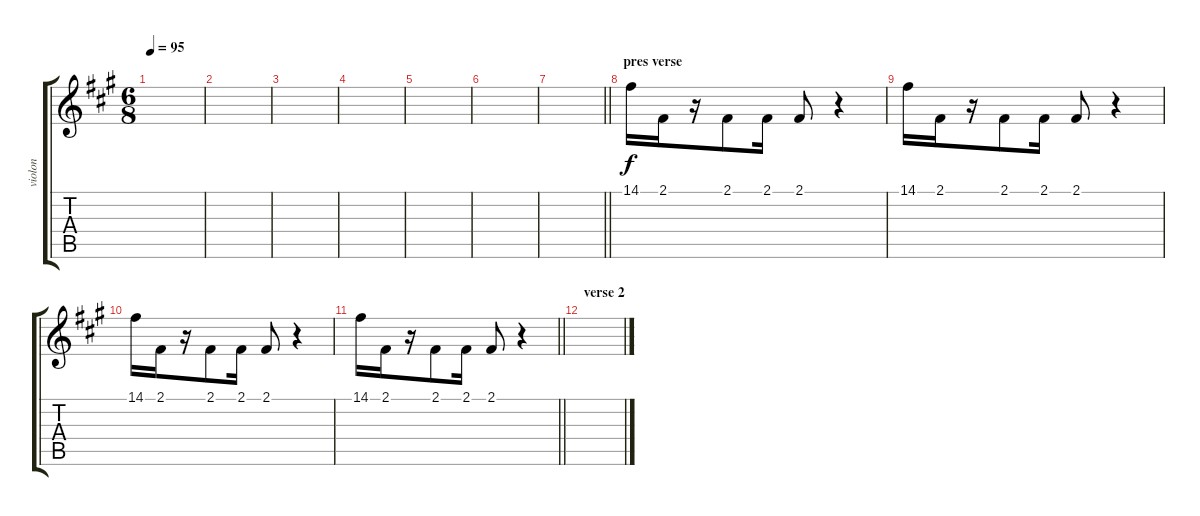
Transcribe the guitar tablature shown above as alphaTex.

\track ("violon" "violon") {instrument stringensemble1}
\staff {score tabs}
\tuning (E4 B3 G3 D3 A2 E2) {hide}
\ts (6 8)
\tempo 95
\clef g2
\ks a
|
|
|
|
|
|
\barLineRight lightlight
|
\section ("" "pres verse")
14.1.16 2.1.16 r.16 2.1.8 2.1.16 2.1.8 r.4 |
14.1.16 2.1.16 r.16 2.1.8 2.1.16 2.1.8 r.4 |
14.1.16 2.1.16 r.16 2.1.8 2.1.16 2.1.8 r.4 |
\barLineRight lightlight
14.1.16 2.1.16 r.16 2.1.8 2.1.16 2.1.8 r.4 |
\section ("" "verse 2")
